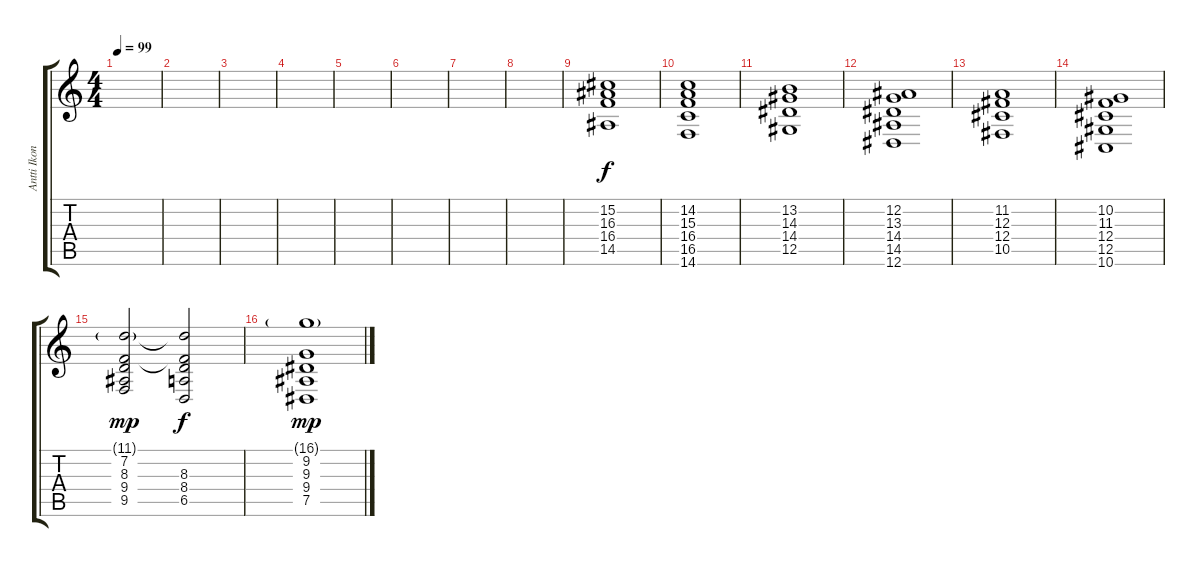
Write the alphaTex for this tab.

\track ("Antti Ikonen" "Antti Ikon") {instrument stringensemble1}
\staff {score tabs}
\tuning (Eb4 Bb3 Gb3 Db3 Ab2 Eb2) {hide}
\ts (4 4)
\tempo 99
\clef g2
\ks c
|
|
|
|
|
|
|
|
(15.2 16.3 16.4 14.5).1 |
(14.2 15.3 16.4 16.5 14.6).1 |
(13.2 14.3 14.4 12.5).1 |
(12.2 13.3 14.4 14.5 12.6).1 |
(11.2 12.3 12.4 10.5).1 |
(10.2 11.3 12.4 12.5 10.6).1 |
(11.1{g} 7.2 8.3 9.4 9.5).2{dy mp} (11.1{t} 7.2{t} 8.3 8.4 6.5).2{dy f} |
(16.1{g} 9.2 9.3 9.4 7.5).1{dy mp}
